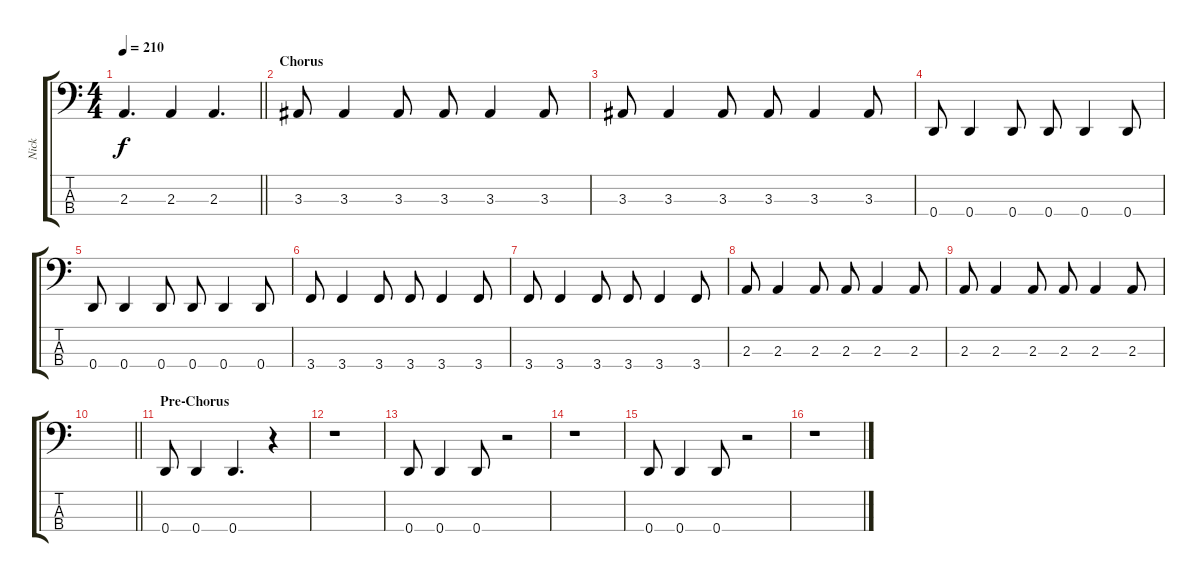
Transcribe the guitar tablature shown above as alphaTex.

\track ("Nick" "Nick") {instrument electricbassfinger}
\staff {score tabs}
\tuning (F2 C2 G1 D1) {hide}
\ts (4 4)
\tempo 210
\clef f4
\barLineRight lightlight
\ks c
2.3.4{d dy f} 2.3.4 2.3.4{d} |
\section ("" "Chorus")
3.3.8 3.3.4 3.3.8 3.3.8 3.3.4 3.3.8 |
3.3.8 3.3.4 3.3.8 3.3.8 3.3.4 3.3.8 |
0.4.8 0.4.4 0.4.8 0.4.8 0.4.4 0.4.8 |
0.4.8 0.4.4 0.4.8 0.4.8 0.4.4 0.4.8 |
3.4.8 3.4.4 3.4.8 3.4.8 3.4.4 3.4.8 |
3.4.8 3.4.4 3.4.8 3.4.8 3.4.4 3.4.8 |
2.3.8 2.3.4 2.3.8 2.3.8 2.3.4 2.3.8 |
2.3.8 2.3.4 2.3.8 2.3.8 2.3.4 2.3.8 |
\barLineRight lightlight
|
\section ("" "Pre-Chorus")
0.4.8 0.4.4 0.4.4{d} r.4 |
r.1 |
0.4.8 0.4.4 0.4.8 r.2 |
r.1 |
0.4.8 0.4.4 0.4.8 r.2 |
r.1
